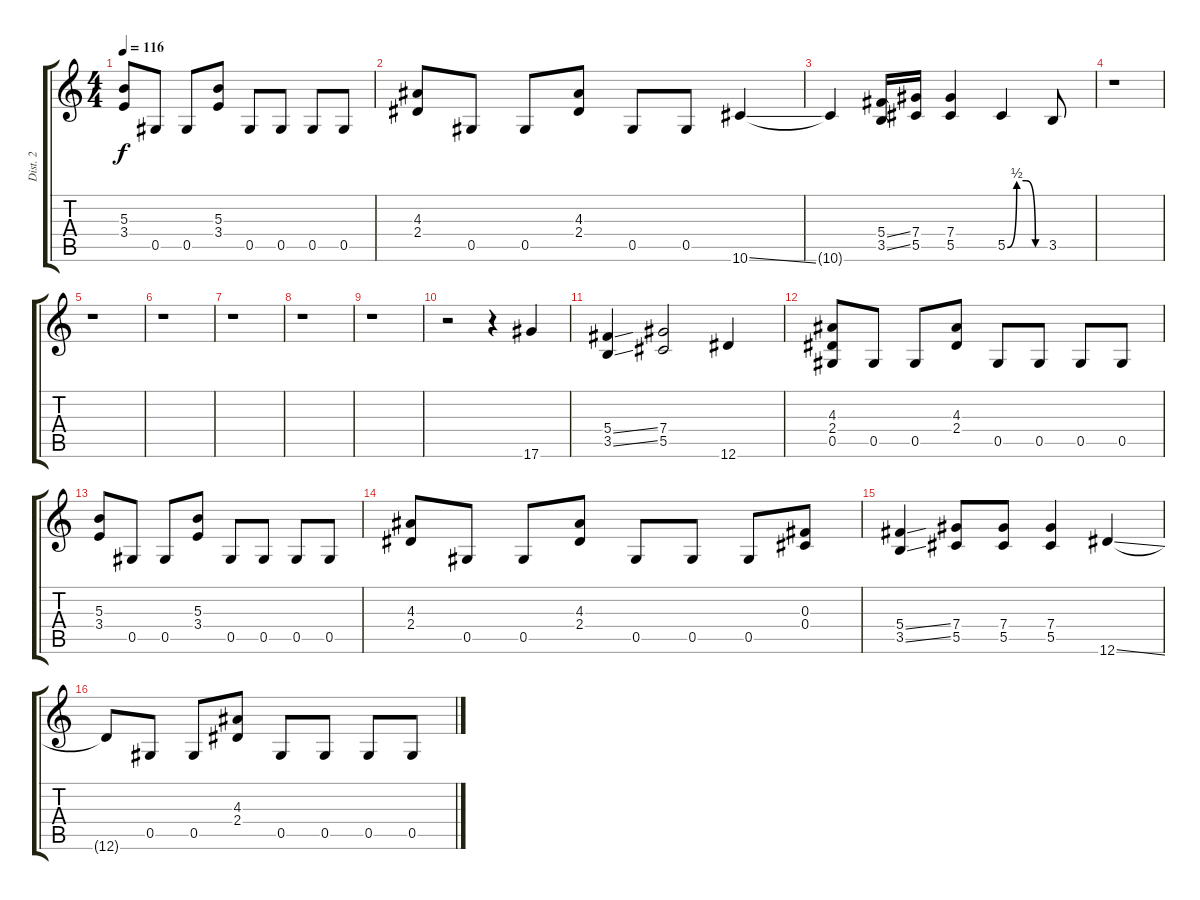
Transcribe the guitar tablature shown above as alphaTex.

\track ("Dist. 2" "Dist. 2") {instrument distortionguitar}
\staff {score tabs}
\tuning (Eb4 Bb3 Gb3 Db3 Ab2 Eb2) {hide}
\ts (4 4)
\tempo 116
\clef g2
\ks c
(5.3 3.4).8{dy f} 0.5.8 0.5.8 (5.3 3.4).8 0.5.8 0.5.8 0.5.8 0.5.8 |
(4.3 2.4).8 0.5.8 0.5.8 (4.3 2.4).8 0.5.8 0.5.8 10.6{ss}.4 |
10.6{t}.4 (5.4{ss} 3.5{ss}).16 (7.4 5.5).16 (7.4 5.5).4 5.5{be (custom 0 0 15 2 30 2 45 0 60 0)}.4 3.5.8 |
r.1 |
r.1 |
r.1 |
r.1 |
r.1 |
r.1 |
r.2 r.4 17.6.4 |
(5.4{ss} 3.5{ss}).4 (7.4 5.5).2 12.6.4 |
(4.3 2.4 0.5).8 0.5.8 0.5.8 (4.3 2.4).8 0.5.8 0.5.8 0.5.8 0.5.8 |
(5.3 3.4).8 0.5.8 0.5.8 (5.3 3.4).8 0.5.8 0.5.8 0.5.8 0.5.8 |
(4.3 2.4).8 0.5.8 0.5.8 (4.3 2.4).8 0.5.8 0.5.8 0.5.8 (0.3 0.4).8 |
(5.4{ss} 3.5{ss}).4 (7.4 5.5).8 (7.4 5.5).8 (7.4 5.5).4 12.6{ss}.4 |
12.6{t}.8 0.5.8 0.5.8 (4.3 2.4).8 0.5.8 0.5.8 0.5.8 0.5.8
